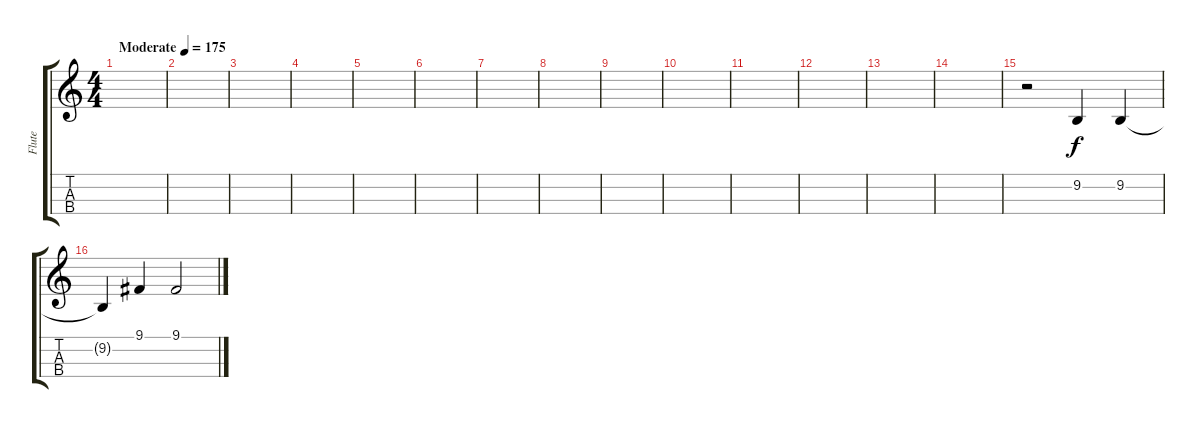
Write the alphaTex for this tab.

\track ("Flute" "Flute") {instrument flute}
\staff {score tabs}
\tuning (A3 D3 G2 C2) {hide}
\ts (4 4)
\tempo (175 "Moderate")
\clef g2
\ks c
|
|
|
|
|
|
|
|
|
|
|
|
|
|
r.2 9.2.4 9.2.4 |
9.2{t}.4 9.1.4 9.1.2
